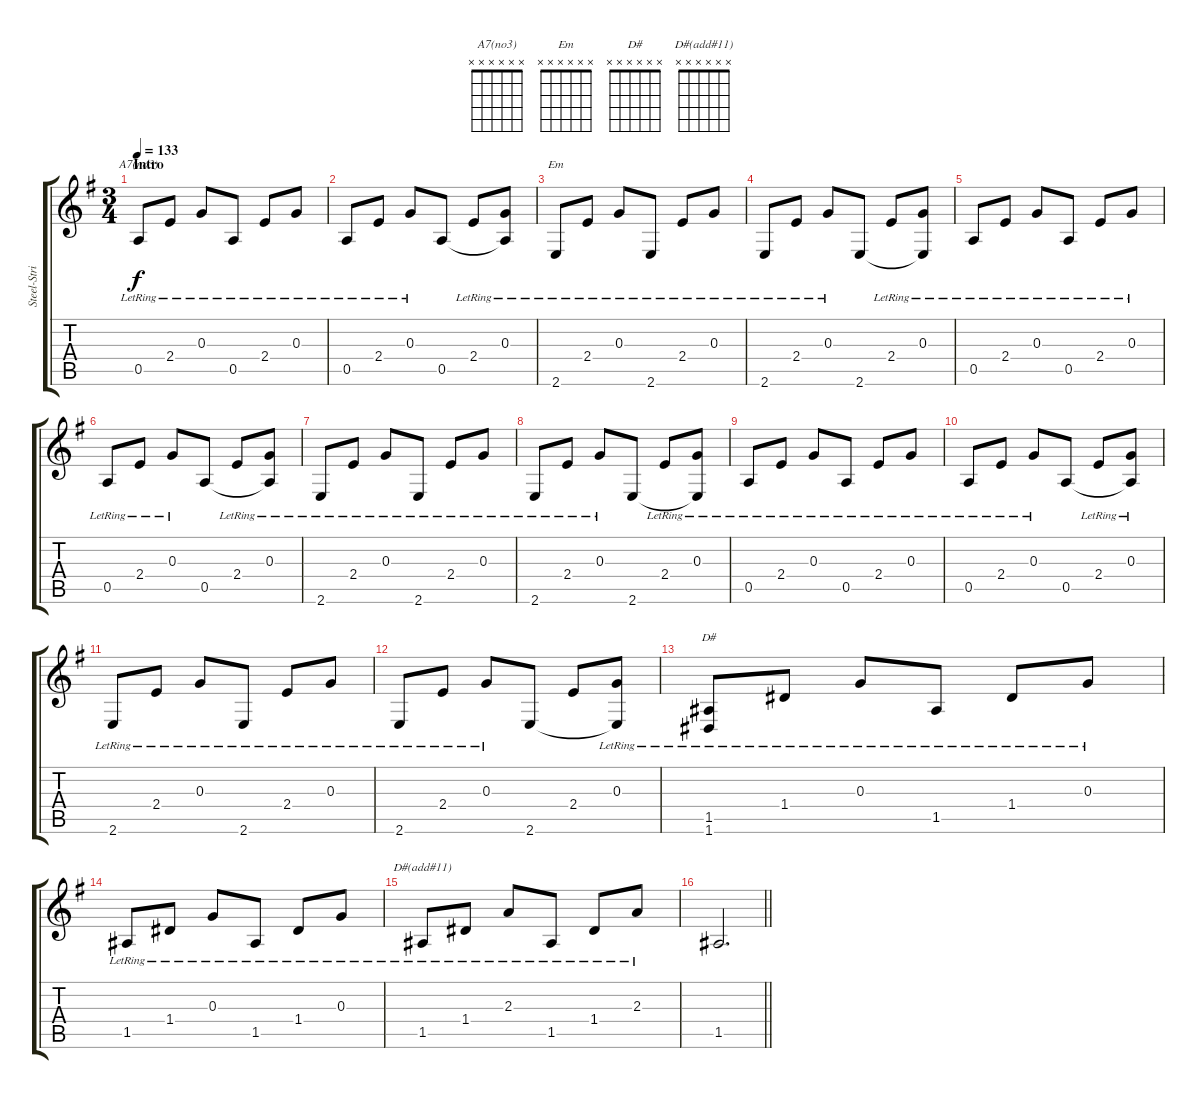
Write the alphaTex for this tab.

\track ("Steel-Strined Acoustic" "Steel-Stri") {instrument acousticguitarsteel}
\staff {score tabs}
\tuning (E4 B3 G3 D3 A2 D2) {hide}
\chord ("A7(no3)" x x x x x x)
\chord ("Em" x x x x x x)
\chord ("D#" x x x x x x)
\chord ("D#(add#11)" x x x x x x)
\ts (3 4)
\section ("" "Intro")
\tempo 133
\clef g2
\ks eminor
0.5{lr}.8{ch "A7(no3)" dy f instrument acousticguitarsteel} 2.4{lr}.8 0.3{lr}.8 0.5{lr}.8 2.4{lr}.8 0.3{lr}.8 |
0.5{lr}.8 2.4{lr}.8 0.3{lr}.8 0.5.8 2.4{lr}.8 (0.3{lr} 0.5{t}).8 |
2.6{lr}.8{ch "Em"} 2.4{lr}.8 0.3{lr}.8 2.6{lr}.8 2.4{lr}.8 0.3{lr}.8 |
2.6{lr}.8 2.4{lr}.8 0.3{lr}.8 2.6.8 2.4{lr}.8 (0.3{lr} 2.6{t}).8 |
0.5{lr}.8 2.4{lr}.8 0.3{lr}.8 0.5{lr}.8 2.4{lr}.8 0.3{lr}.8 |
0.5{lr}.8 2.4{lr}.8 0.3{lr}.8 0.5.8 2.4{lr}.8 (0.3{lr} 0.5{t}).8 |
2.6{lr}.8 2.4{lr}.8 0.3{lr}.8 2.6{lr}.8 2.4{lr}.8 0.3{lr}.8 |
2.6{lr}.8 2.4{lr}.8 0.3{lr}.8 2.6.8 2.4{lr}.8 (0.3{lr} 2.6{t}).8 |
0.5{lr}.8 2.4{lr}.8 0.3{lr}.8 0.5{lr}.8 2.4{lr}.8 0.3{lr}.8 |
0.5{lr}.8 2.4{lr}.8 0.3{lr}.8 0.5.8 2.4{lr}.8 (0.3{lr} 0.5{t}).8 |
2.6{lr}.8 2.4{lr}.8 0.3{lr}.8 2.6{lr}.8 2.4{lr}.8 0.3{lr}.8 |
2.6{lr}.8 2.4{lr}.8 0.3{lr}.8 2.6.8 2.4.8 (0.3{lr} 2.6{t}).8 |
(1.5{lr} 1.6{lr}).8{ch "D#"} 1.4{lr}.8 0.3{lr}.8 1.5{lr}.8 1.4{lr}.8 0.3{lr}.8 |
1.5{lr}.8 1.4{lr}.8 0.3{lr}.8 1.5{lr}.8 1.4{lr}.8 0.3{lr}.8 |
1.5{lr}.8{ch "D#(add#11)"} 1.4{lr}.8 2.3{lr}.8 1.5{lr}.8 1.4{lr}.8 2.3{lr}.8 |
\barLineRight lightlight
1.5.2{d}
